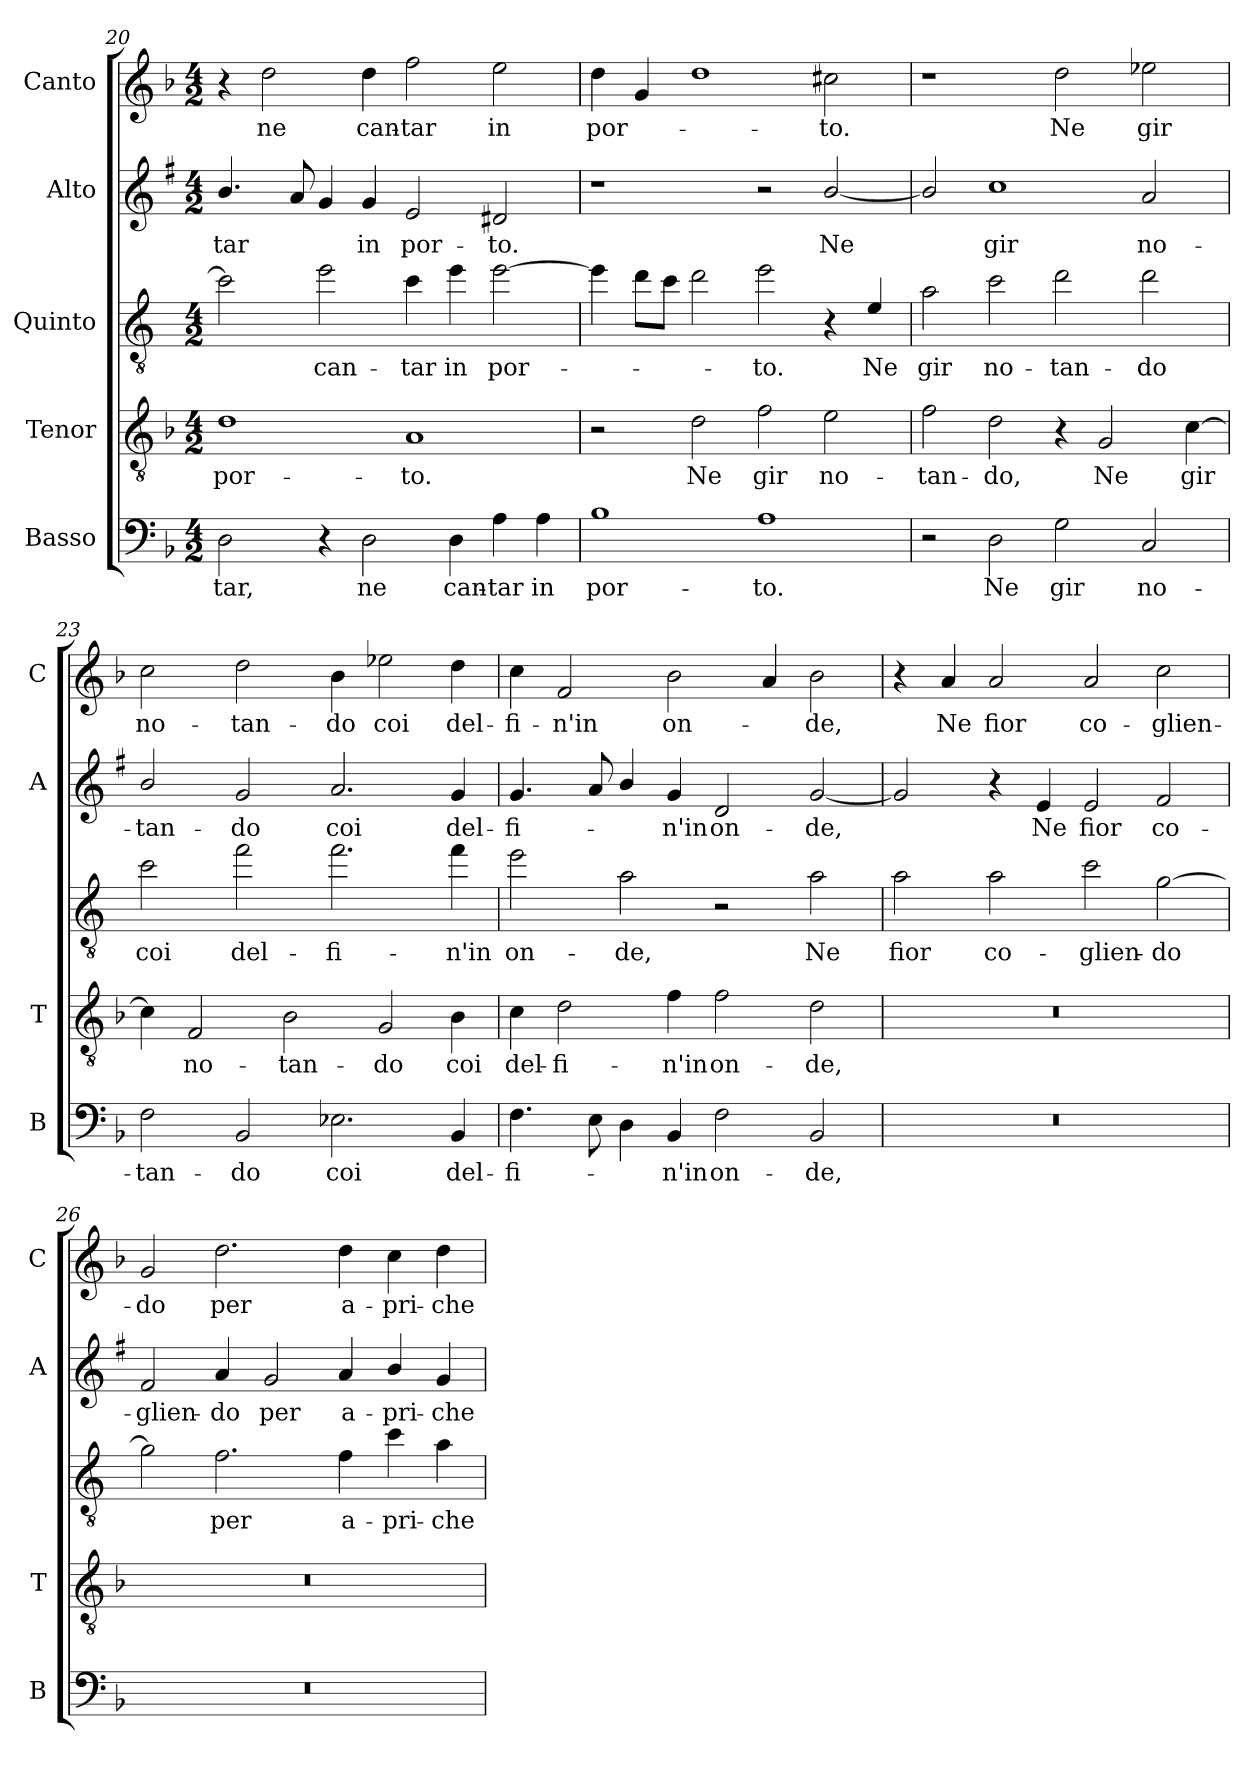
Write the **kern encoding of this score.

**kern	**text	**kern	**text	**kern	**text	**kern	**text	**kern	**text
*part5	*part5	*part4	*part4	*part3	*part3	*part2	*part2	*part1	*part1
*staff5	*staff5	*staff4	*staff4	*staff3	*staff3	*staff2	*staff2	*staff1	*staff1
*I"Basso	*	*I"Tenor	*	*I"Quinto	*	*I"Alto	*	*I"Canto	*
*I'B	*	*I'T	*	*	*	*I'A	*	*I'C	*
*clefF4	*	*clefGv2	*	*clefGv2	*	*clefG2	*	*clefG2	*
*	*	*	*	*ITrd4c7	*	*ITrd1c2	*	*	*
*k[b-]	*	*k[b-]	*	*k[b-]	*	*k[b-]	*	*k[b-]	*
*F:	*	*F:	*	*F:	*	*F:	*	*F:	*
*M4/2	*	*M4/2	*	*M4/2	*	*M4/2	*	*M4/2	*
=20	=20	=20	=20	=20	=20	=20	=20	=20	=20
!	!LO:LY:b	!	!LO:LY:b	!	!	!	!LO:LY:b	!	!
2D\	-tar,	1d	por-	2f\]	.	4.a/	-tar	4r	.
!	!	!	!	!	!	!	!	!	!LO:LY:b
.	.	.	.	.	.	.	.	2dd\	ne
.	.	.	.	.	.	8g/	.	.	.
!	!	!	!	!	!LO:LY:b	!	!	!	!
4r	.	.	.	2a\	can-	4f/	.	.	.
!	!LO:LY:b	!	!	!	!	!	!LO:LY:b	!	!LO:LY:b
2D\	ne	.	.	.	.	4f/	in	4dd\	can-
!	!	!	!LO:LY:b	!	!LO:LY:b	!	!LO:LY:b	!	!LO:LY:b
.	.	1A	-to.	4f\	-tar	2d/	por-	2ff\	-tar
!	!LO:LY:b	!	!	!	!LO:LY:b	!	!	!	!
4D\	can-	.	.	4a\	in	.	.	.	.
!	!LO:LY:b	!	!	!	!LO:LY:b	!	!LO:LY:b	!	!LO:LY:b
4A\	-tar	.	.	[2a\	por-	2c#X/	-to.	2ee\	in
!	!LO:LY:b	!	!	!	!	!	!	!	!
4A\	in	.	.	.	.	.	.	.	.
!!LO:LB:g=z
=21	=21	=21	=21	=21	=21	=21	=21	=21	=21
!	!LO:LY:b	!	!	!	!	!	!	!	!LO:LY:b
1B-	por-	2r	.	4a\]	.	1r	.	4dd\	por-
.	.	.	.	8g\L	.	.	.	4g/	.
.	.	.	.	8f\J	.	.	.	.	.
!	!	!	!LO:LY:b	!	!	!	!	!	!
.	.	2d\	Ne	2g\	.	.	.	1dd	.
!	!LO:LY:b	!	!LO:LY:b	!	!LO:LY:b	!	!	!	!
1A	-to.	2f\	gir	2a\	-to.	2r	.	.	.
!	!	!	!LO:LY:b	!	!	!	!LO:LY:b	!	!LO:LY:b
.	.	2e\	no-	4r	.	[2a/	Ne	2cc#X\	-to.
!	!	!	!	!	!LO:LY:b	!	!	!	!
.	.	.	.	4A/	Ne	.	.	.	.
=22	=22	=22	=22	=22	=22	=22	=22	=22	=22
!	!	!	!LO:LY:b	!	!LO:LY:b	!	!	!	!
2r	.	2f\	-tan-	2d\	gir	2a/]	.	1r	.
!	!LO:LY:b	!	!LO:LY:b	!	!LO:LY:b	!	!LO:LY:b	!	!
2D\	Ne	2d\	-do,	2f\	no-	1b-	gir	.	.
!	!LO:LY:b	!	!	!	!LO:LY:b	!	!	!	!LO:LY:b
2G\	gir	4r	.	2g\	-tan-	.	.	2dd\	Ne
!	!	!	!LO:LY:b	!	!	!	!	!	!
.	.	2G/	Ne	.	.	.	.	.	.
!	!LO:LY:b	!	!	!	!LO:LY:b	!	!LO:LY:b	!	!LO:LY:b
2C/	no-	.	.	2g\	-do	2g/	no-	2ee-X\	gir
!	!	!	!LO:LY:b	!	!	!	!	!	!
.	.	[4c\	gir	.	.	.	.	.	.
=23	=23	=23	=23	=23	=23	=23	=23	=23	=23
!	!LO:LY:b	!	!	!	!LO:LY:b	!	!LO:LY:b	!	!LO:LY:b
2F\	-tan-	4c\]	.	2f\	coi	2a/	-tan-	2cc\	no-
!	!	!	!LO:LY:b	!	!	!	!	!	!
.	.	2F/	no-	.	.	.	.	.	.
!	!LO:LY:b	!	!	!	!LO:LY:b	!	!LO:LY:b	!	!LO:LY:b
2BB-/	-do	.	.	2b-\	del-	2f/	-do	2dd\	-tan-
!	!	!	!LO:LY:b	!	!	!	!	!	!
.	.	2B-\	-tan-	.	.	.	.	.	.
!	!LO:LY:b	!	!	!	!LO:LY:b	!	!LO:LY:b	!	!LO:LY:b
2.E-X\	coi	.	.	2.b-\	-fi-	2.g/	coi	4b-\	-do
!	!	!	!LO:LY:b	!	!	!	!	!	!LO:LY:b
.	.	2G/	-do	.	.	.	.	2ee-X\	coi
!	!LO:LY:b	!	!LO:LY:b	!	!LO:LY:b	!	!LO:LY:b	!	!LO:LY:b
4BB-/	del-	4B-\	coi	4b-\	-n'in	4f/	del-	4dd\	del-
=24	=24	=24	=24	=24	=24	=24	=24	=24	=24
!	!LO:LY:b	!	!LO:LY:b	!	!LO:LY:b	!	!LO:LY:b	!	!LO:LY:b
4.F\	-fi-	4c\	del-	2a\	on-	4.f/	-fi-	4cc\	-fi-
!	!	!	!LO:LY:b	!	!	!	!	!	!LO:LY:b
.	.	2d\	-fi-	.	.	.	.	2f/	-n'in
8E\	.	.	.	.	.	8g/	.	.	.
!	!	!	!	!	!LO:LY:b	!	!	!	!
4D\	.	.	.	2d\	-de,	4a/	.	.	.
!	!LO:LY:b	!	!LO:LY:b	!	!	!	!LO:LY:b	!	!LO:LY:b
4BB-/	-n'in	4f\	-n'in	.	.	4f/	-n'in	2b-\	on-
!	!LO:LY:b	!	!LO:LY:b	!	!	!	!LO:LY:b	!	!
2F\	on-	2f\	on-	2r	.	2c/	on-	.	.
.	.	.	.	.	.	.	.	4a/	.
!	!LO:LY:b	!	!LO:LY:b	!	!LO:LY:b	!	!LO:LY:b	!	!LO:LY:b
2BB-/	-de,	2d\	-de,	2d\	Ne	[2f/	-de,	2b-\	-de,
=25	=25	=25	=25	=25	=25	=25	=25	=25	=25
!	!	!	!	!	!LO:LY:b	!	!	!	!
0r	.	0r	.	2d\	fior	2f/]	.	4r	.
!	!	!	!	!	!	!	!	!	!LO:LY:b
.	.	.	.	.	.	.	.	4a/	Ne
!	!	!	!	!	!LO:LY:b	!	!	!	!LO:LY:b
.	.	.	.	2d\	co-	4r	.	2a/	fior
!	!	!	!	!	!	!	!LO:LY:b	!	!
.	.	.	.	.	.	4d/	Ne	.	.
!	!	!	!	!	!LO:LY:b	!	!LO:LY:b	!	!LO:LY:b
.	.	.	.	2f\	-glien-	2d/	fior	2a/	co-
!	!	!	!	!	!LO:LY:b	!	!LO:LY:b	!	!LO:LY:b
.	.	.	.	[2c\	-do	2e/	co-	2cc\	-glien-
!!LO:LB:g=z
=26	=26	=26	=26	=26	=26	=26	=26	=26	=26
!	!	!	!	!	!	!	!LO:LY:b	!	!LO:LY:b
0r	.	0r	.	2c\]	.	2e/	-glien-	2g/	-do
!	!	!	!	!	!LO:LY:b	!	!LO:LY:b	!	!LO:LY:b
.	.	.	.	2.B-\	per	4g/	-do	2.dd\	per
!	!	!	!	!	!	!	!LO:LY:b	!	!
.	.	.	.	.	.	2f/	per	.	.
!	!	!	!	!	!LO:LY:b	!	!LO:LY:b	!	!LO:LY:b
.	.	.	.	4B-\	a-	4g/	a-	4dd\	a-
!	!	!	!	!	!LO:LY:b	!	!LO:LY:b	!	!LO:LY:b
.	.	.	.	4f\	-pri-	4a/	-pri-	4cc\	-pri-
!	!	!	!	!	!LO:LY:b	!	!LO:LY:b	!	!LO:LY:b
.	.	.	.	4d\	-che	4f/	-che	4dd\	-che
=	=	=	=	=	=	=	=	=	=
*-	*-	*-	*-	*-	*-	*-	*-	*-	*-
